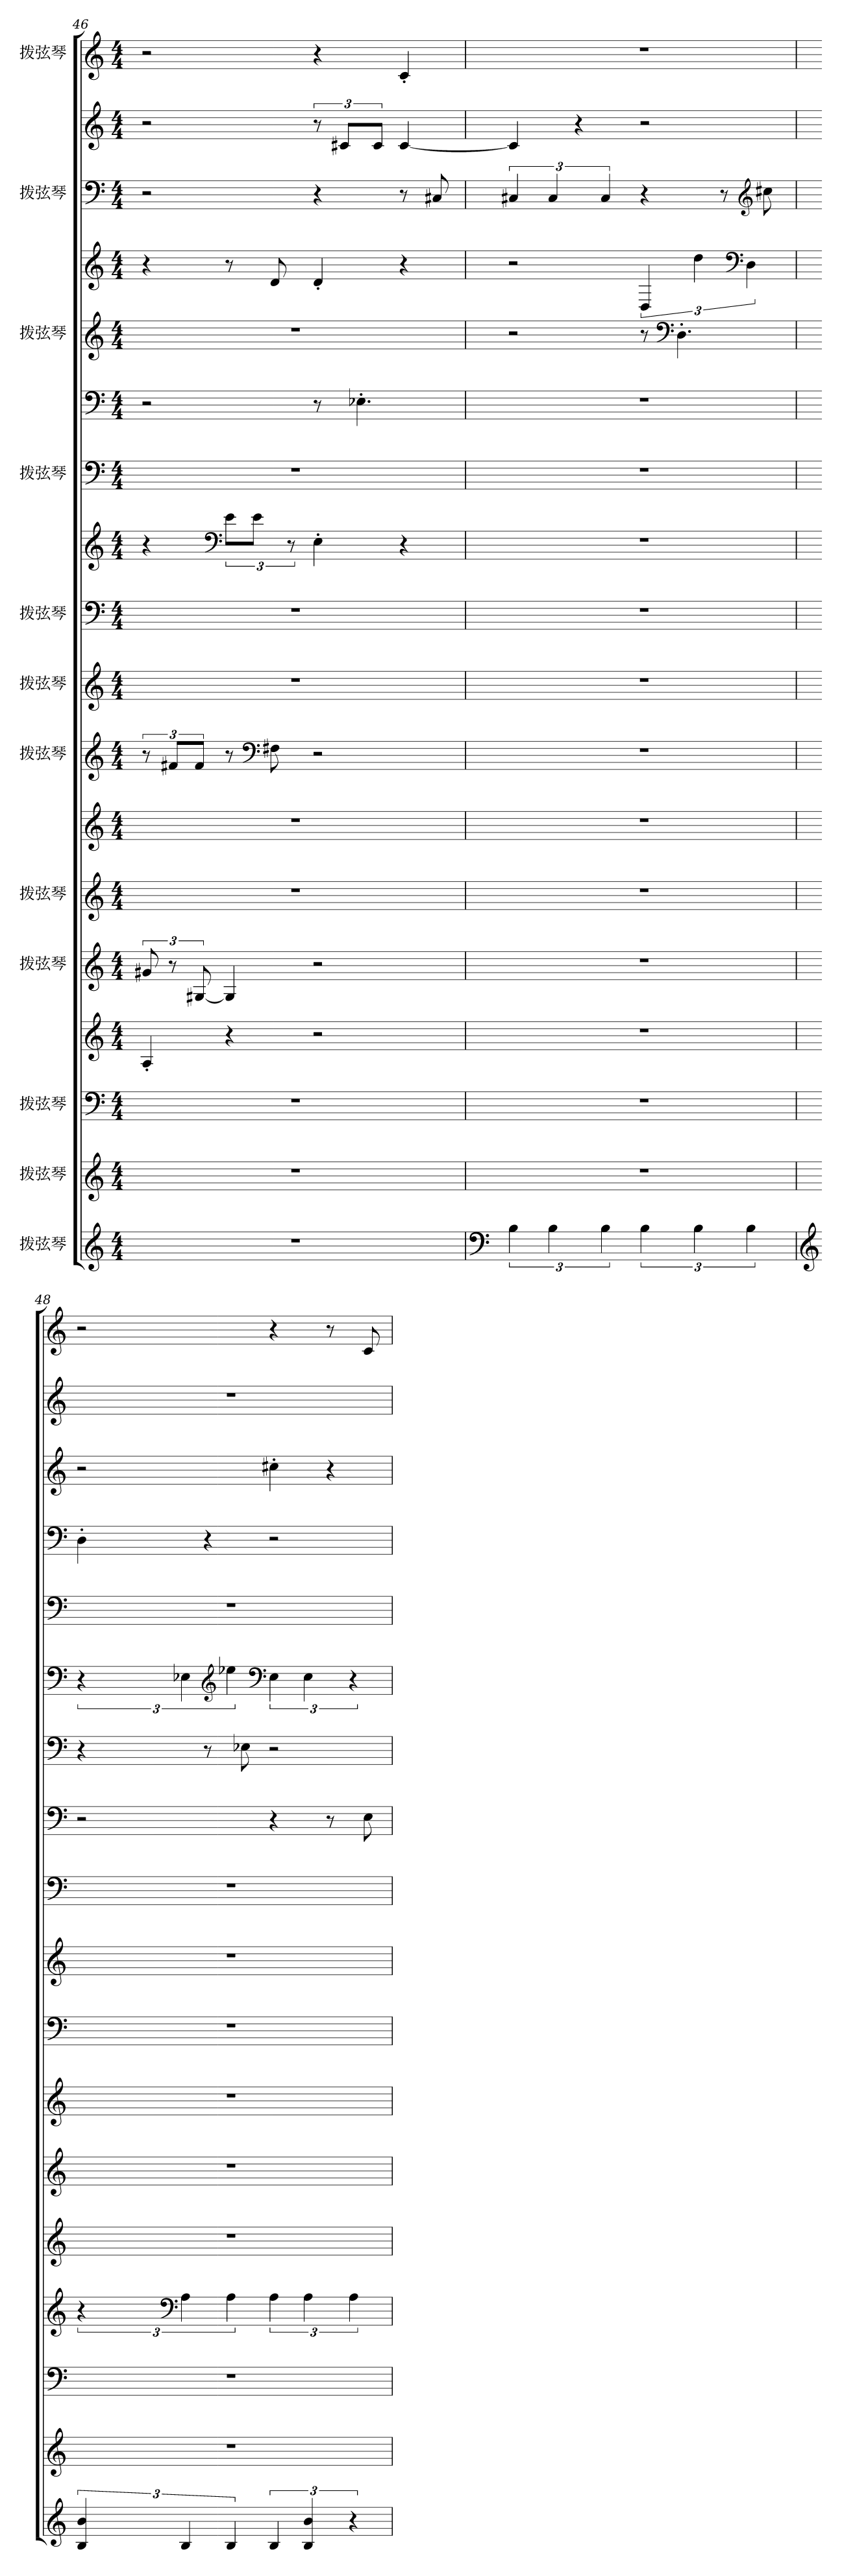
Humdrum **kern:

**kern	**kern	**kern	**kern	**kern	**kern	**kern	**kern	**kern	**kern	**kern	**kern	**kern	**kern	**kern	**kern	**kern	**kern
*part12	*part11	*part10	*part10	*part9	*part8	*part8	*part7	*part6	*part5	*part5	*part4	*part4	*part3	*part3	*part2	*part2	*part1
*staff18	*staff17	*staff16	*staff15	*staff14	*staff13	*staff12	*staff11	*staff10	*staff9	*staff8	*staff7	*staff6	*staff5	*staff4	*staff3	*staff2	*staff1
*I"拨弦琴	*I"拨弦琴	*I"拨弦琴	*	*I"拨弦琴	*I"拨弦琴	*	*I"拨弦琴	*I"拨弦琴	*I"拨弦琴	*	*I"拨弦琴	*	*I"拨弦琴	*	*I"拨弦琴	*	*I"拨弦琴
!!LO:PB:g=z
*clefG2	*clefG2	*clefF4	*clefG2	*clefG2	*clefG2	*clefG2	*clefG2	*clefG2	*clefF4	*clefG2	*clefF4	*clefF4	*clefG2	*clefG2	*clefF4	*clefG2	*clefG2
*k[]	*k[]	*k[]	*k[]	*k[]	*k[]	*k[]	*k[]	*k[]	*k[]	*k[]	*k[]	*k[]	*k[]	*k[]	*k[]	*k[]	*k[]
*M4/4	*M4/4	*M4/4	*M4/4	*M4/4	*M4/4	*M4/4	*M4/4	*M4/4	*M4/4	*M4/4	*M4/4	*M4/4	*M4/4	*M4/4	*M4/4	*M4/4	*M4/4
=46	=46	=46	=46	=46	=46	=46	=46	=46	=46	=46	=46	=46	=46	=46	=46	=46	=46
1r	1r	1r	4A'/	12g#X/	1r	1r	12r	1r	1r	4r	1r	2r	1r	4r	2r	2r	2r
.	.	.	.	12r	.	.	12f#X/L	.	.	.	.	.	.	.	.	.	.
.	.	.	.	[12G#X/	.	.	12f#/J	.	.	.	.	.	.	.	.	.	.
*	*	*	*	*	*	*	*	*	*	*clefF4	*	*	*	*	*	*	*
.	.	.	4r	4G#/]	.	.	8r	.	.	12e\L	.	.	.	8r	.	.	.
.	.	.	.	.	.	.	.	.	.	12e\J	.	.	.	.	.	.	.
*	*	*	*	*	*	*	*clefF4	*	*	*	*	*	*	*	*	*	*
.	.	.	.	.	.	.	8F#X\	.	.	.	.	.	.	8d/	.	.	.
.	.	.	.	.	.	.	.	.	.	12r	.	.	.	.	.	.	.
.	.	.	2r	2r	.	.	2r	.	.	4E'\	.	8r	.	4d'/	4r	12r	4r
.	.	.	.	.	.	.	.	.	.	.	.	.	.	.	.	12c#X/L	.
.	.	.	.	.	.	.	.	.	.	.	.	4.E-X'\	.	.	.	.	.
.	.	.	.	.	.	.	.	.	.	.	.	.	.	.	.	12c#/J	.
.	.	.	.	.	.	.	.	.	.	4r	.	.	.	4r	8r	[4c#/	4c'/
.	.	.	.	.	.	.	.	.	.	.	.	.	.	.	8C#X/	.	.
=47	=47	=47	=47	=47	=47	=47	=47	=47	=47	=47	=47	=47	=47	=47	=47	=47	=47
*clefF4	*	*	*	*	*	*	*	*	*	*	*	*	*	*	*	*	*
6B\	1r	1r	1r	1r	1r	1r	1r	1r	1r	1r	1r	1r	2r	2r	6C#X/	4c#/]	1r
6B\	.	.	.	.	.	.	.	.	.	.	.	.	.	.	6C#/	.	.
.	.	.	.	.	.	.	.	.	.	.	.	.	.	.	.	4r	.
6B\	.	.	.	.	.	.	.	.	.	.	.	.	.	.	6C#/	.	.
6B\	.	.	.	.	.	.	.	.	.	.	.	.	8r	6D/	4r	2r	.
*	*	*	*	*	*	*	*	*	*	*	*	*	*clefF4	*	*	*	*
.	.	.	.	.	.	.	.	.	.	.	.	.	4.D'\	.	.	.	.
6B\	.	.	.	.	.	.	.	.	.	.	.	.	.	6dd\	.	.	.
.	.	.	.	.	.	.	.	.	.	.	.	.	.	.	8r	.	.
*	*	*	*	*	*	*	*	*	*	*	*	*	*	*clefF4	*	*	*
6B\	.	.	.	.	.	.	.	.	.	.	.	.	.	6D\	.	.	.
*	*	*	*	*	*	*	*	*	*	*	*	*	*	*	*clefG2	*	*
.	.	.	.	.	.	.	.	.	.	.	.	.	.	.	8cc#X\	.	.
!!LO:PB:g=z
=48	=48	=48	=48	=48	=48	=48	=48	=48	=48	=48	=48	=48	=48	=48	=48	=48	=48
*clefG2	*	*	*	*	*	*	*	*	*	*	*	*	*	*	*	*	*
6B/ 6b/	1r	1r	6r	1r	1r	1r	1r	1r	1r	2r	4r	6r	1r	4D'\	2r	1r	2r
*	*	*	*clefF4	*	*	*	*	*	*	*	*	*	*	*	*	*	*
6B/	.	.	6A\	.	.	.	.	.	.	.	.	6E-X\	.	.	.	.	.
.	.	.	.	.	.	.	.	.	.	.	8r	.	.	4r	.	.	.
*	*	*	*	*	*	*	*	*	*	*	*	*clefG2	*	*	*	*	*
6B/	.	.	6A\	.	.	.	.	.	.	.	.	6ee-X\	.	.	.	.	.
.	.	.	.	.	.	.	.	.	.	.	8E-X\	.	.	.	.	.	.
*	*	*	*	*	*	*	*	*	*	*	*	*clefF4	*	*	*	*	*
6B/	.	.	6A\	.	.	.	.	.	.	4r	2r	6E-\	.	2r	4cc#X'\	.	4r
6B/ 6b/	.	.	6A\	.	.	.	.	.	.	.	.	6E-\	.	.	.	.	.
.	.	.	.	.	.	.	.	.	.	8r	.	.	.	.	4r	.	8r
6r	.	.	6A\	.	.	.	.	.	.	.	.	6r	.	.	.	.	.
.	.	.	.	.	.	.	.	.	.	8E\	.	.	.	.	.	.	8c/
=	=	=	=	=	=	=	=	=	=	=	=	=	=	=	=	=	=
*-	*-	*-	*-	*-	*-	*-	*-	*-	*-	*-	*-	*-	*-	*-	*-	*-	*-
